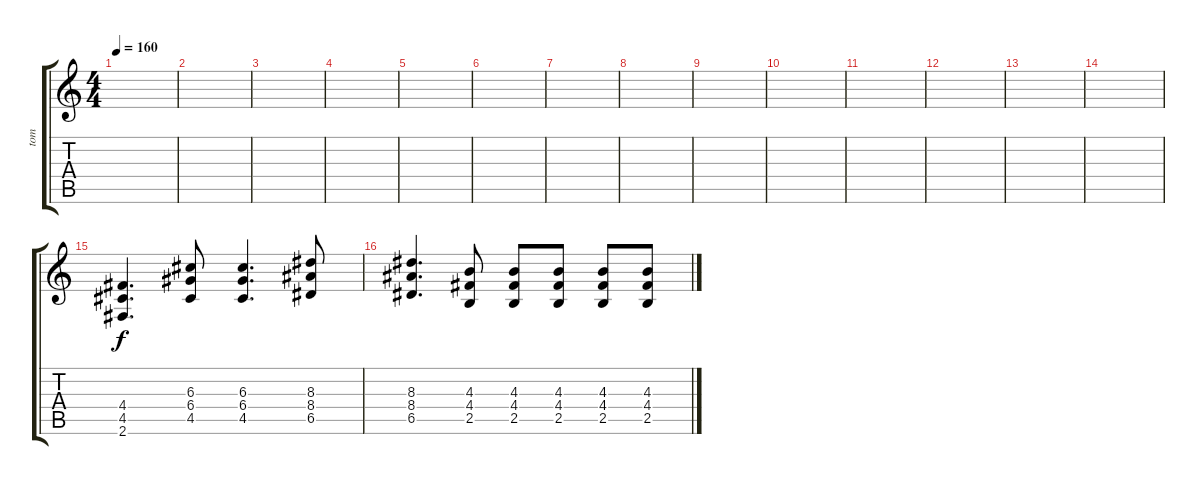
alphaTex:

\track ("tom" "tom") {instrument distortionguitar}
\staff {score tabs}
\tuning (E4 B3 G3 D3 A2 E2) {hide}
\ts (4 4)
\tempo 160
\clef g2
\ks c
|
|
|
|
|
|
|
|
|
|
|
|
|
|
(4.4 4.5 2.6).4{d} (6.3 6.4 4.5).8 (6.3 6.4 4.5).4{d} (8.3 8.4 6.5).8 |
(8.3 8.4 6.5).4{d} (4.3 4.4 2.5).8 (4.3 4.4 2.5).8 (4.3 4.4 2.5).8 (4.3 4.4 2.5).8 (4.3 4.4 2.5).8
